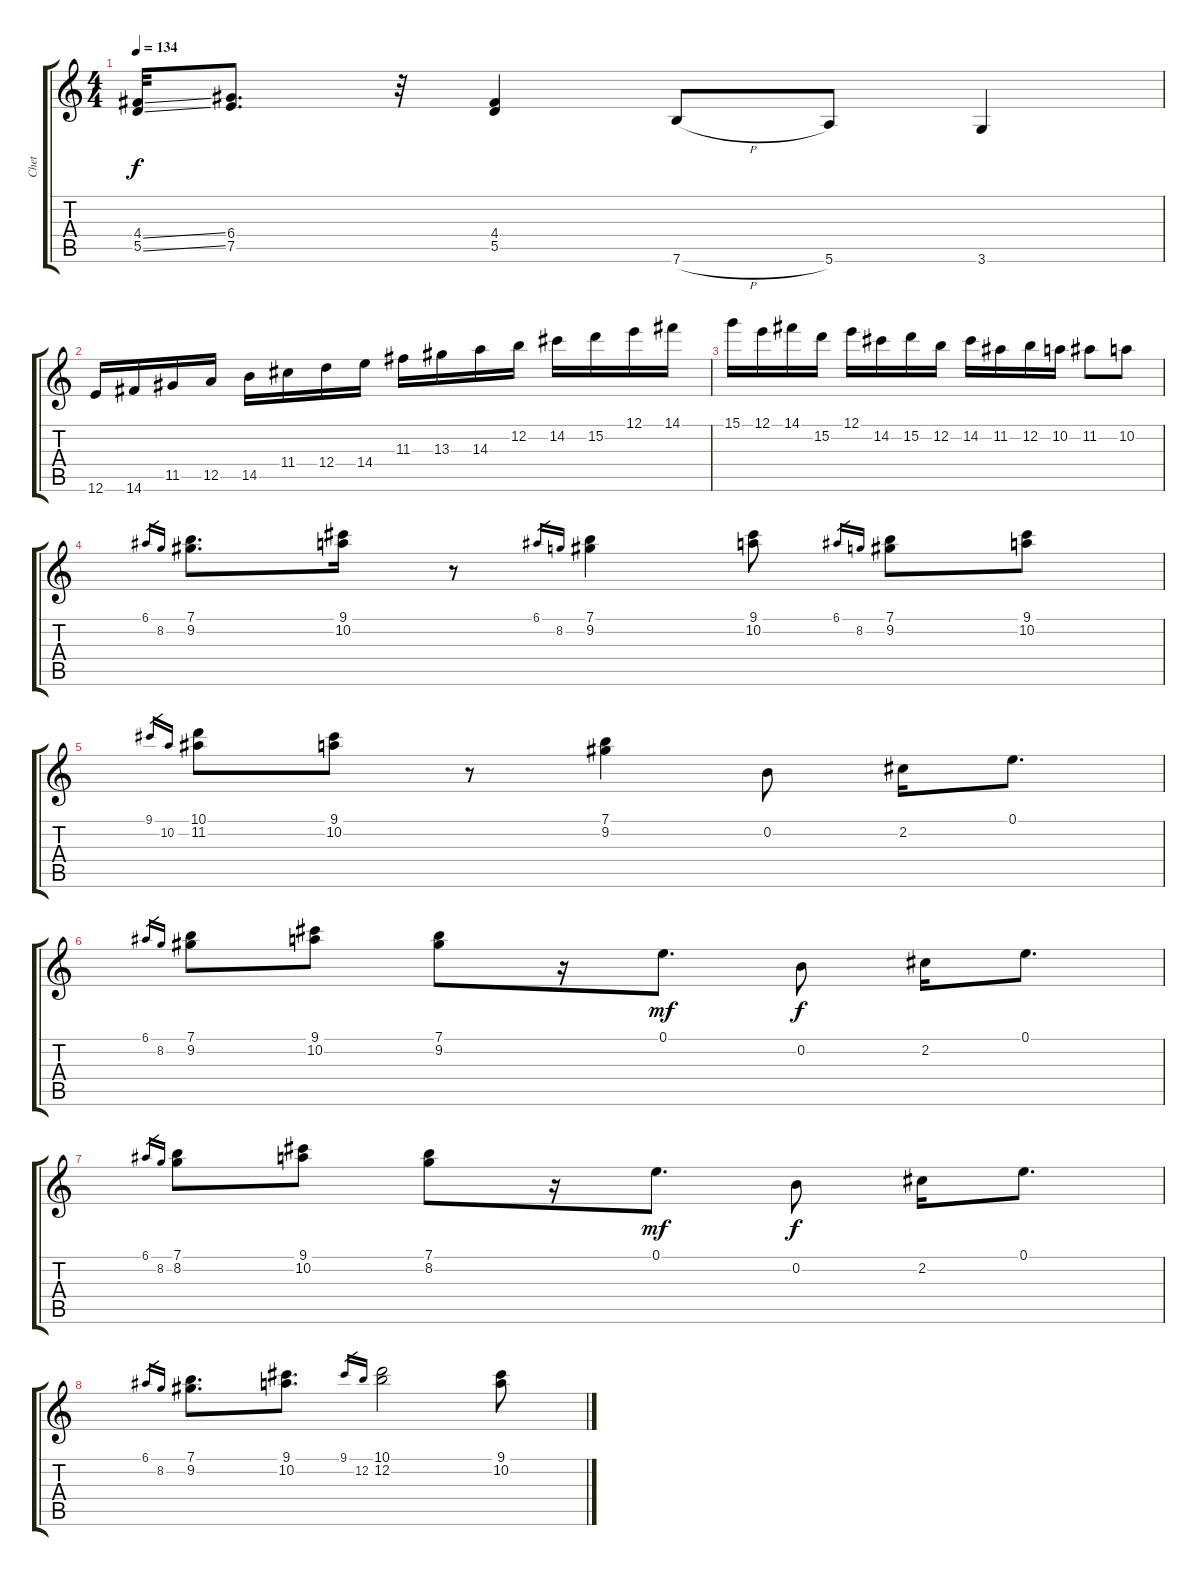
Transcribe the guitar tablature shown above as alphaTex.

\track ("Chet" "Chet") {instrument electricguitarjazz}
\staff {score tabs}
\tuning (E4 B3 G3 D3 A2 E2) {hide}
\ts (4 4)
\tempo 134
\clef g2
\ks c
(4.4{ss} 5.5{ss}).32{dy f} (6.4 7.5).8{d} r.32 (4.4 5.5).4 7.6{h}.8 5.6.8 3.6.4 |
12.6.16 14.6.16 11.5.16 12.5.16 14.5.16 11.4.16 12.4.16 14.4.16 11.3.16 13.3.16 14.3.16 12.2.16 14.2.16 15.2.16 12.1.16 14.1.16 |
15.1.16 12.1.16 14.1.16 15.2.16 12.1.16 14.2.16 15.2.16 12.2.16 14.2.16 11.2.16 12.2.16 10.2.16 11.2.8 10.2.8 |
6.1.16{gr} 8.2.16{gr} (7.1 9.2).8{d} (9.1 10.2).16 r.8 6.1.16{gr} 8.2.16{gr} (7.1 9.2).4 (9.1 10.2).8 6.1.16{gr} 8.2.16{gr} (7.1 9.2).8 (9.1 10.2).8 |
9.1.16{gr} 10.2.16{gr} (10.1 11.2).8 (9.1 10.2).8 r.8 (7.1 9.2).4 0.2.8 2.2.16 0.1.8{d} |
6.1.16{gr} 8.2.16{gr} (7.1 9.2).8 (9.1 10.2).8 (7.1 9.2).8 r.16 0.1.8{d dy mf} 0.2.8{dy f} 2.2.16 0.1.8{d} |
6.1.16{gr} 8.2.16{gr} (7.1 8.2).8 (9.1 10.2).8 (7.1 8.2).8 r.16 0.1.8{d dy mf} 0.2.8{dy f} 2.2.16 0.1.8{d} |
6.1.16{gr} 8.2.16{gr} (7.1 9.2).8{d} (9.1 10.2).8{d} 9.1.16{gr} 12.2.16{gr} (10.1 12.2).2 (9.1 10.2).8
